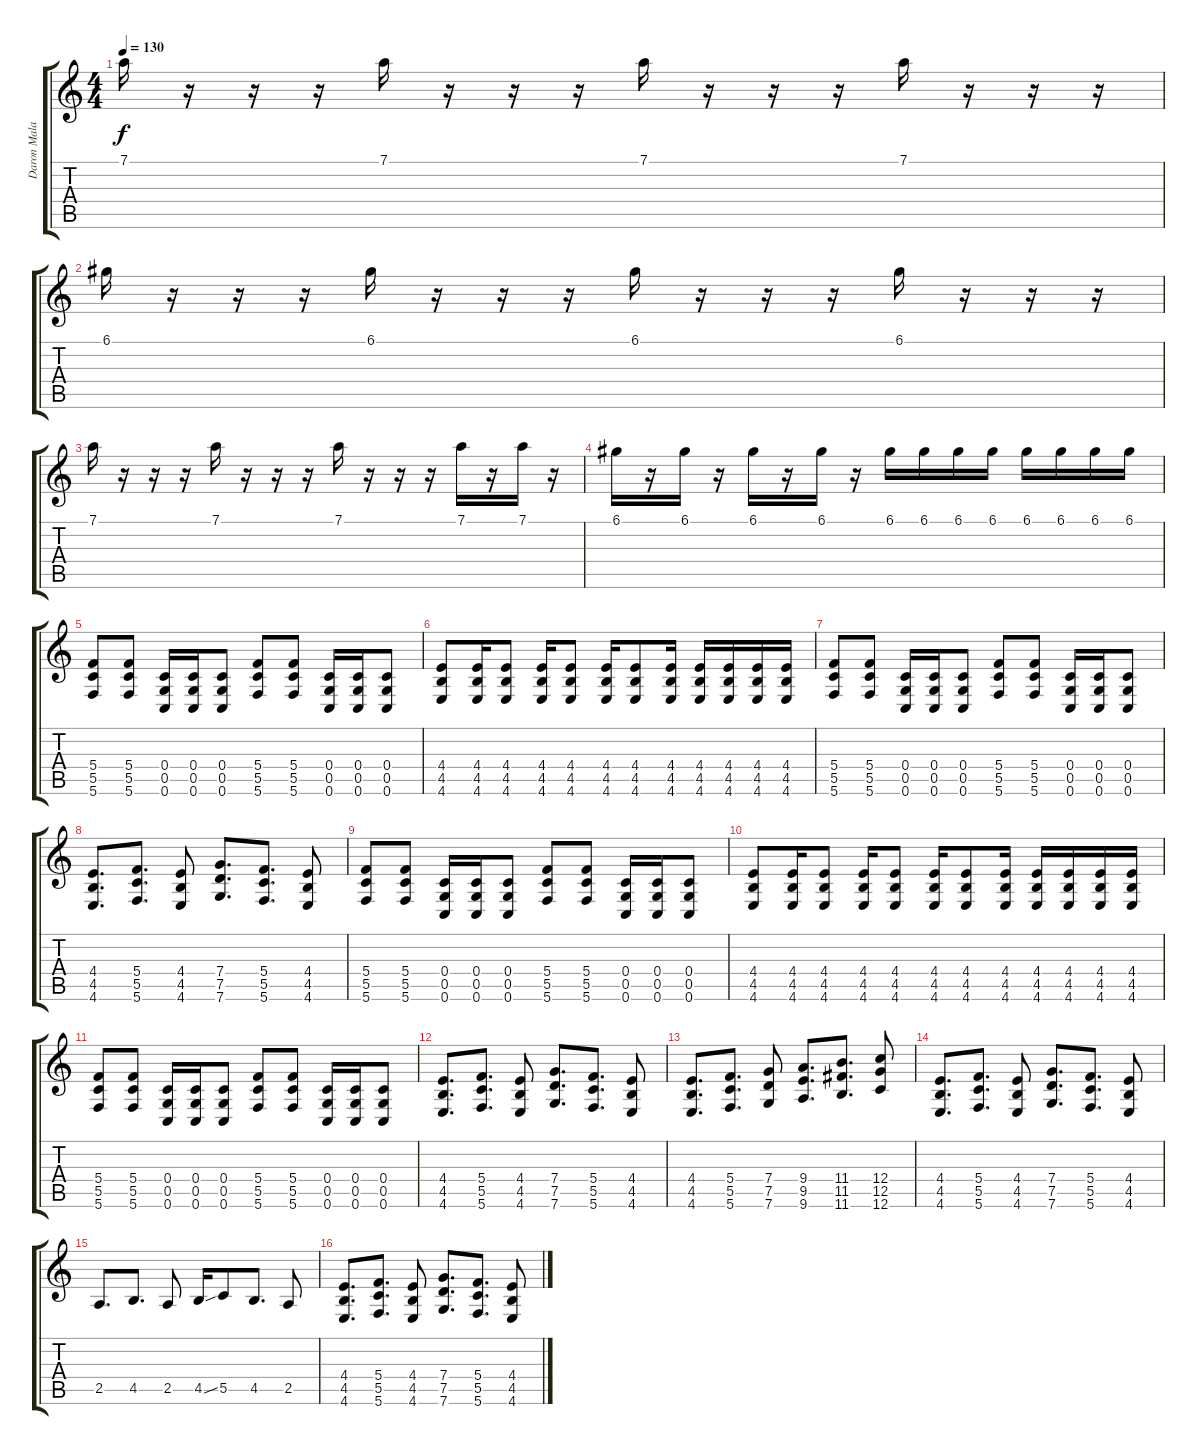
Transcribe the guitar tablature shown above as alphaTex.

\track ("Daron Malakian" "Daron Mala") {instrument overdrivenguitar}
\staff {score tabs}
\tuning (D4 A3 F3 C3 G2 C2) {hide}
\ts (4 4)
\tempo 130
\clef g2
\ks c
7.1.16{dy f} r.16 r.16 r.16 7.1.16 r.16 r.16 r.16 7.1.16 r.16 r.16 r.16 7.1.16 r.16 r.16 r.16 |
6.1.16 r.16 r.16 r.16 6.1.16 r.16 r.16 r.16 6.1.16 r.16 r.16 r.16 6.1.16 r.16 r.16 r.16 |
7.1.16 r.16 r.16 r.16 7.1.16 r.16 r.16 r.16 7.1.16 r.16 r.16 r.16 7.1.16 r.16 7.1.16 r.16 |
6.1.16 r.16 6.1.16 r.16 6.1.16 r.16 6.1.16 r.16 6.1.16 6.1.16 6.1.16 6.1.16 6.1.16 6.1.16 6.1.16 6.1.16 |
(5.4 5.5 5.6).8 (5.4 5.5 5.6).8 (0.4 0.5 0.6).16 (0.4 0.5 0.6).16 (0.4 0.5 0.6).8 (5.4 5.5 5.6).8 (5.4 5.5 5.6).8 (0.4 0.5 0.6).16 (0.4 0.5 0.6).16 (0.4 0.5 0.6).8 |
(4.4 4.5 4.6).8 (4.4 4.5 4.6).16 (4.4 4.5 4.6).8 (4.4 4.5 4.6).16 (4.4 4.5 4.6).8 (4.4 4.5 4.6).16 (4.4 4.5 4.6).8 (4.4 4.5 4.6).16 (4.4 4.5 4.6).16 (4.4 4.5 4.6).16 (4.4 4.5 4.6).16 (4.4 4.5 4.6).16 |
(5.4 5.5 5.6).8 (5.4 5.5 5.6).8 (0.4 0.5 0.6).16 (0.4 0.5 0.6).16 (0.4 0.5 0.6).8 (5.4 5.5 5.6).8 (5.4 5.5 5.6).8 (0.4 0.5 0.6).16 (0.4 0.5 0.6).16 (0.4 0.5 0.6).8 |
(4.4 4.5 4.6).8{d} (5.4 5.5 5.6).8{d} (4.4 4.5 4.6).8 (7.4 7.5 7.6).8{d} (5.4 5.5 5.6).8{d} (4.4 4.5 4.6).8 |
(5.4 5.5 5.6).8 (5.4 5.5 5.6).8 (0.4 0.5 0.6).16 (0.4 0.5 0.6).16 (0.4 0.5 0.6).8 (5.4 5.5 5.6).8 (5.4 5.5 5.6).8 (0.4 0.5 0.6).16 (0.4 0.5 0.6).16 (0.4 0.5 0.6).8 |
(4.4 4.5 4.6).8 (4.4 4.5 4.6).16 (4.4 4.5 4.6).8 (4.4 4.5 4.6).16 (4.4 4.5 4.6).8 (4.4 4.5 4.6).16 (4.4 4.5 4.6).8 (4.4 4.5 4.6).16 (4.4 4.5 4.6).16 (4.4 4.5 4.6).16 (4.4 4.5 4.6).16 (4.4 4.5 4.6).16 |
(5.4 5.5 5.6).8 (5.4 5.5 5.6).8 (0.4 0.5 0.6).16 (0.4 0.5 0.6).16 (0.4 0.5 0.6).8 (5.4 5.5 5.6).8 (5.4 5.5 5.6).8 (0.4 0.5 0.6).16 (0.4 0.5 0.6).16 (0.4 0.5 0.6).8 |
(4.4 4.5 4.6).8{d} (5.4 5.5 5.6).8{d} (4.4 4.5 4.6).8 (7.4 7.5 7.6).8{d} (5.4 5.5 5.6).8{d} (4.4 4.5 4.6).8 |
(4.4 4.5 4.6).8{d} (5.4 5.5 5.6).8{d} (7.4 7.5 7.6).8 (9.4 9.5 9.6).8{d} (11.4 11.5 11.6).8{d} (12.4 12.5 12.6).8 |
(4.4 4.5 4.6).8{d} (5.4 5.5 5.6).8{d} (4.4 4.5 4.6).8 (7.4 7.5 7.6).8{d} (5.4 5.5 5.6).8{d} (4.4 4.5 4.6).8 |
2.5.8{d} 4.5.8{d} 2.5.8 4.5{ss}.16 5.5.8 4.5.8{d} 2.5.8 |
(4.4 4.5 4.6).8{d} (5.4 5.5 5.6).8{d} (4.4 4.5 4.6).8 (7.4 7.5 7.6).8{d} (5.4 5.5 5.6).8{d} (4.4 4.5 4.6).8
